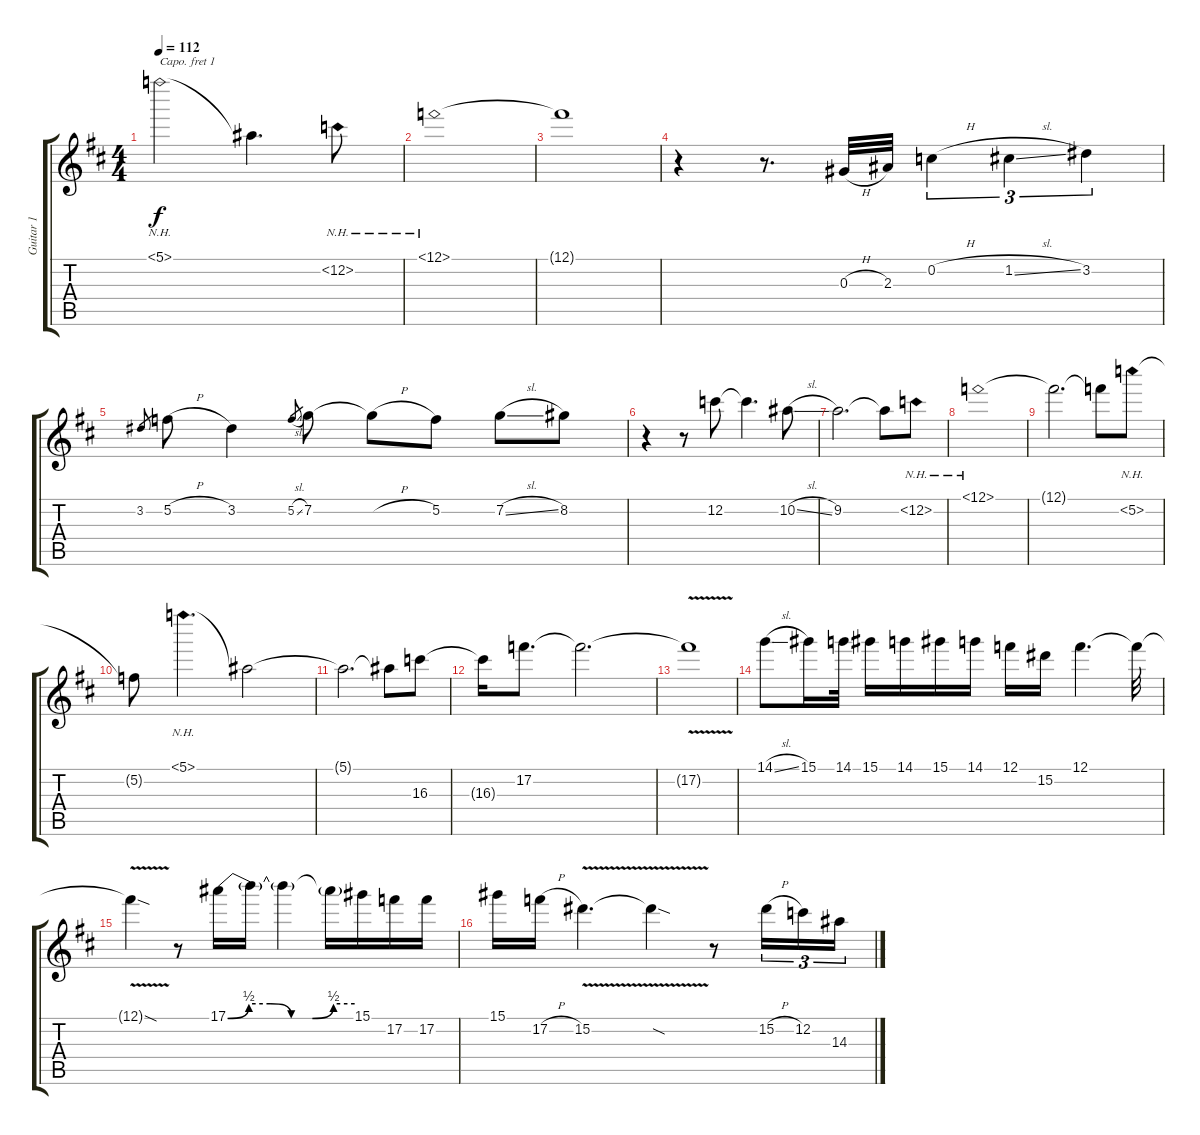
\track ("Guitar 1" "Guitar 1") {instrument distortionguitar}
\staff {score tabs}
\capo 1
\tuning (E4 B3 G3 D3 A2 D2) {hide}
\ts (4 4)
\tempo 112
\clef g2
\ks d
5.1{nh}.2{dy f} 5.1{t}.4{d} 12.2{nh}.8 |
12.1{nh}.1 |
12.1{t}.1 |
r.4 r.8{d} 0.3{h}.32 2.3.32 0.2{h}.4{tu (3 2)} 1.2{sl}.4{tu (3 2)} 3.2.4{tu (3 2)} |
3.2.8{gr} 5.2{h}.8 3.2.4 5.2{sl}.8{gr} 7.2.8 7.2{h t}.8 5.2.8 7.2{sl}.8 8.2.8 |
r.4 r.8 12.2.8 12.2{t}.4{d} 10.2{sl}.8 |
9.2.2{d} 9.2{t}.8 12.2{nh}.8 |
12.1{nh}.1 |
12.1{t}.2{d} 12.1{t}.8 5.2{nh}.8 |
5.2{t}.8 5.1{nh}.4{d} 5.1{t}.2 |
5.1{t}.2{d} 5.1{t}.8 16.3.8 |
16.3{t}.16 17.2.8{d} 17.2{t}.2{d} |
17.2{v t}.1 |
14.1{sl}.8 15.1.16 14.1.32{beam split} 15.1.16{beam merge} 14.1.16 15.1.16 14.1.16{beam split} 12.1.16{beam merge} 15.2.16 12.1.4{d} 12.1{t}.32 |
12.1{v sod t}.4 r.8 17.1{be (custom 0 0 10 2 20 2 30 0 40 0 50 2 60 2)}.16 17.1{t}.16 17.1{t}.4 17.1{t}.16 15.1.16 17.2.16 17.2.16 |
15.1.16 17.2{h}.16 15.2{v}.4{d} 15.2{sod t}.4 r.8 15.2{h}.16{tu (3 2)} 12.2.16{tu (3 2)} 14.3.16{tu (3 2)}
